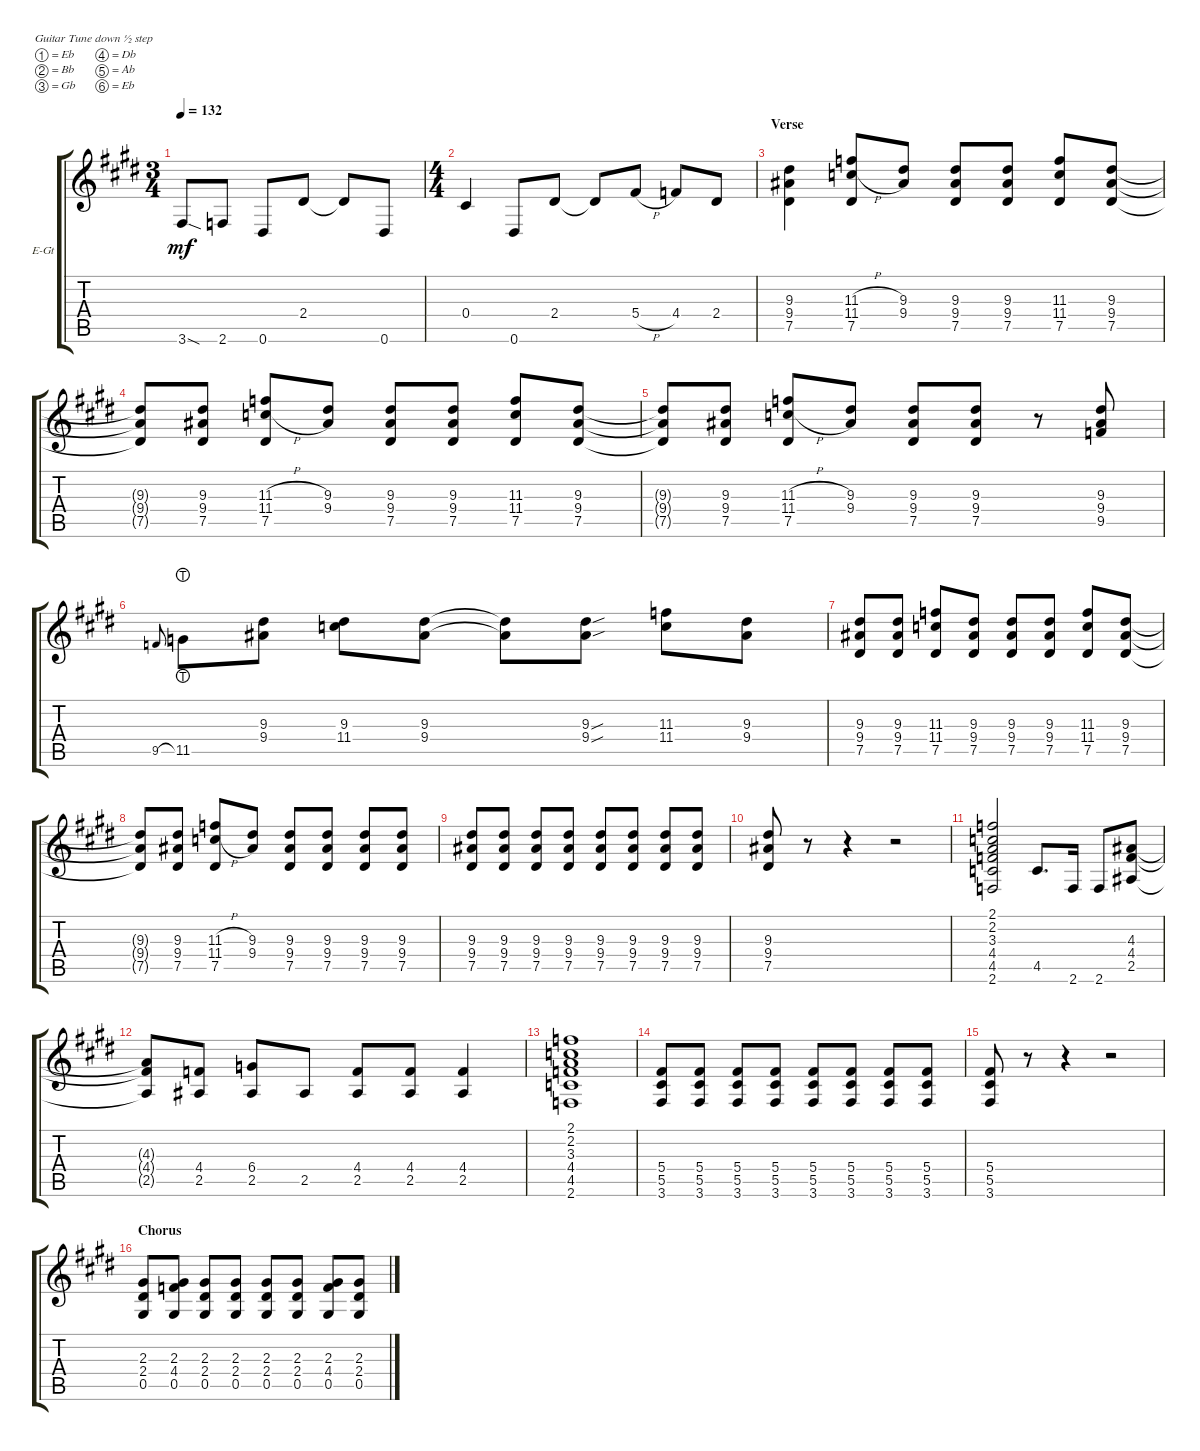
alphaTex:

\defaultSystemsLayout 4
\bracketExtendMode groupsimilarinstruments
\firstSystemTrackNameOrientation horizontal
\otherSystemsTrackNameOrientation horizontal
\track ("PAUL STANLEY" "E-Gt") {solo instrument distortionguitar}
\staff {score tabs}
\tuning (Eb4 Bb3 Gb3 Db3 Ab2 Eb2)
\ts (3 4)
\tempo 132
\clef g2
\ks e
3.6{sod}.8{dy mf} 2.6.8 0.6.8 2.4.8 2.4{t}.8 0.6.8 |
\ts (4 4)
0.4.4 0.6.8 2.4.8 2.4{t}.8 5.4{h}.8 4.4.8 2.4.8 |
\section ("" "Verse")
(7.5 9.4 9.3).4{beam invert} (11.3{h} 11.4{h} 7.5).8 (9.3 9.4).8 (7.5 9.4 9.3).8 (9.3 9.4 7.5).8 (7.5 11.4 11.3).8 (9.3 9.4 7.5).8 |
(9.3{t} 9.4{t} 7.5{t}).8 (7.5 9.4 9.3).8 (11.3{h} 11.4{h} 7.5).8 (9.3 9.4).8 (7.5 9.4 9.3).8 (9.3 9.4 7.5).8 (7.5 11.4 11.3).8 (9.3 9.4 7.5).8 |
(9.3{t} 9.4{t} 7.5{t}).8 (9.3 9.4 7.5).8 (11.3{h} 11.4{h} 7.5).8 (9.3 9.4).8 (7.5 9.4 9.3).8 (9.3 9.4 7.5).8 r.8 (9.5 9.4 9.3).8 |
9.5.8{gr onbeat} 11.5{lht}.8 (9.4 9.3).8 (9.3 11.4).8 (9.4 9.3).8 (9.4{t} 9.3{t}).8 (9.3{sou} 9.4{sou}).8 (11.3 11.4).8 (9.4 9.3).8 |
(7.5 9.4 9.3).8 (7.5 9.4 9.3).8 (7.5 11.4 11.3).8 (7.5 9.4 9.3).8 (7.5 9.4 9.3).8 (7.5 9.4 9.3).8 (7.5 11.4 11.3).8 (7.5 9.4 9.3).8 |
(7.5{t} 9.4{t} 9.3{t}).8 (7.5 9.4 9.3).8 (7.5 11.3{h} 11.4{h}).8 (9.4 9.3).8 (9.3 9.4 7.5).8 (7.5 9.4 9.3).8 (7.5 9.4 9.3).8 (7.5 9.4 9.3).8 |
(9.3 9.4 7.5).8 (9.3 9.4 7.5).8 (9.3 9.4 7.5).8 (9.3 9.4 7.5).8 (9.3 9.4 7.5).8 (9.3 9.4 7.5).8 (9.3 9.4 7.5).8 (9.3 9.4 7.5).8 |
(7.5 9.4 9.3).8 r.8 r.4 r.2 |
(2.6 4.5 4.4 3.3 2.2 2.1).2 4.5.8{d} 2.6.16 2.6.8 (2.5 4.4 4.3).8 |
(2.5{t} 4.4{t} 4.3{t}).8 (2.5 4.4).8 (6.4 2.5).8 2.5.8 (2.5 4.4).8 (4.4 2.5).8 (2.5 4.4).4 |
(2.6 4.5 4.4 3.3 2.2 2.1).1 |
(3.6 5.5 5.4).8 (3.6 5.5 5.4).8 (3.6 5.5 5.4).8 (3.6 5.5 5.4).8 (3.6 5.5 5.4).8 (3.6 5.5 5.4).8 (3.6 5.5 5.4).8 (3.6 5.5 5.4).8 |
(3.6 5.5 5.4).8 r.8 r.4 r.2 |
\section ("" "Chorus")
(0.5 2.4 2.3).8 (0.5 4.4 2.3).8 (0.5 2.4 2.3).8 (0.5 2.4 2.3).8 (0.5 2.4 2.3).8 (0.5 2.4 2.3).8 (0.5 4.4 2.3).8 (0.5 2.4 2.3).8
